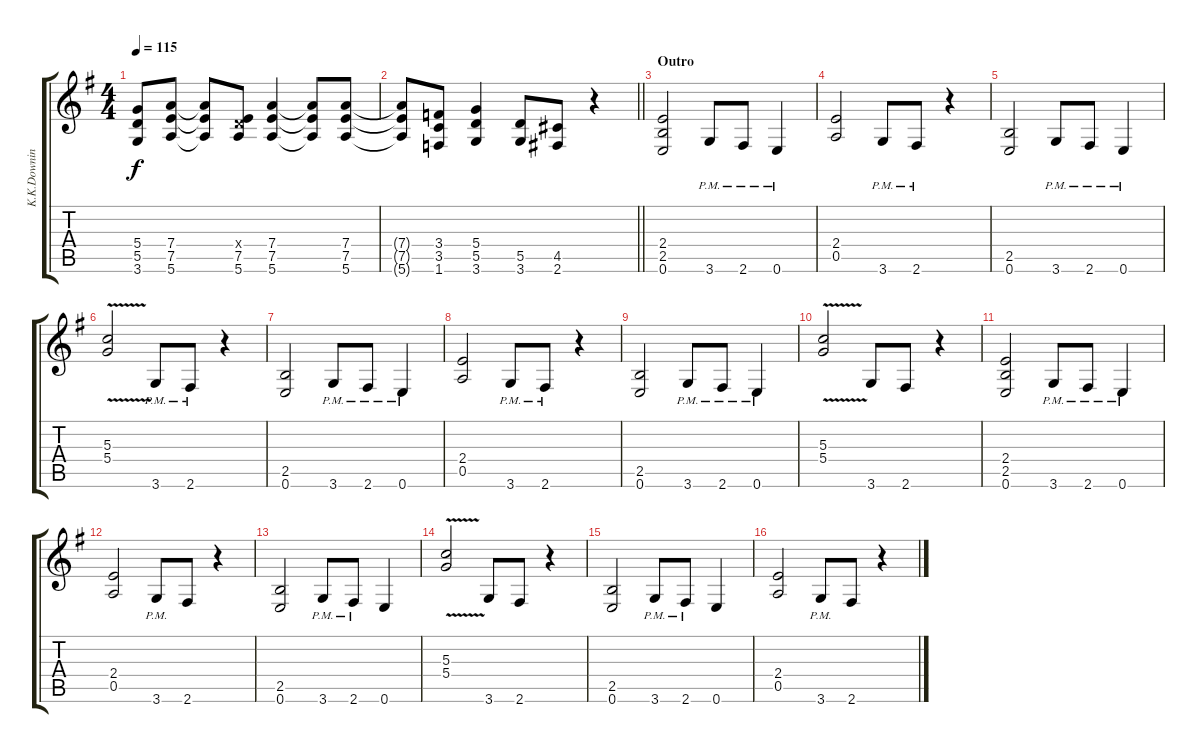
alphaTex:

\track ("K.K.Downing ?" "K.K.Downin") {instrument electricguitarclean}
\staff {score tabs}
\tuning (E4 B3 G3 D3 A2 E2) {hide}
\ts (4 4)
\tempo 115
\clef g2
\ks eminor
(5.4 5.5 3.6).8{dy f} (7.4 7.5 5.6).8 (7.4{t} 7.5{t} 5.6{t}).8 (0.4{x} 7.5 5.6).8 (7.4 7.5 5.6).4 (7.4{t} 7.5{t} 5.6{t}).8 (7.4 7.5 5.6).8 |
\barLineRight lightlight
(7.4{t} 7.5{t} 5.6{t}).8 (3.4 3.5 1.6).8 (5.4 5.5 3.6).4 (5.5 3.6).8 (4.5 2.6).8 r.4 |
\section ("" "Outro")
(2.4 2.5 0.6).2 3.6{pm}.8 2.6{pm}.8 0.6{pm}.4 |
(2.4 0.5).2 3.6{pm}.8 2.6{pm}.8 r.4 |
(2.5 0.6).2 3.6{pm}.8 2.6{pm}.8 0.6{pm}.4 |
(5.3{v} 5.4{v}).2 3.6{pm}.8 2.6{pm}.8 r.4 |
(2.5 0.6).2 3.6{pm}.8 2.6{pm}.8 0.6{pm}.4 |
(2.4 0.5).2 3.6{pm}.8 2.6{pm}.8 r.4 |
(2.5 0.6).2 3.6{pm}.8 2.6{pm}.8 0.6{pm}.4 |
(5.3{v} 5.4{v}).2 3.6.8 2.6.8 r.4 |
(2.4 2.5 0.6).2 3.6{pm}.8 2.6{pm}.8 0.6{pm}.4 |
(2.4 0.5).2 3.6{pm}.8 2.6.8 r.4 |
(2.5 0.6).2 3.6{pm}.8 2.6{pm}.8 0.6.4 |
(5.3{v} 5.4{v}).2 3.6.8 2.6.8 r.4 |
(2.5 0.6).2 3.6{pm}.8 2.6{pm}.8 0.6.4 |
(2.4 0.5).2 3.6{pm}.8 2.6.8 r.4
